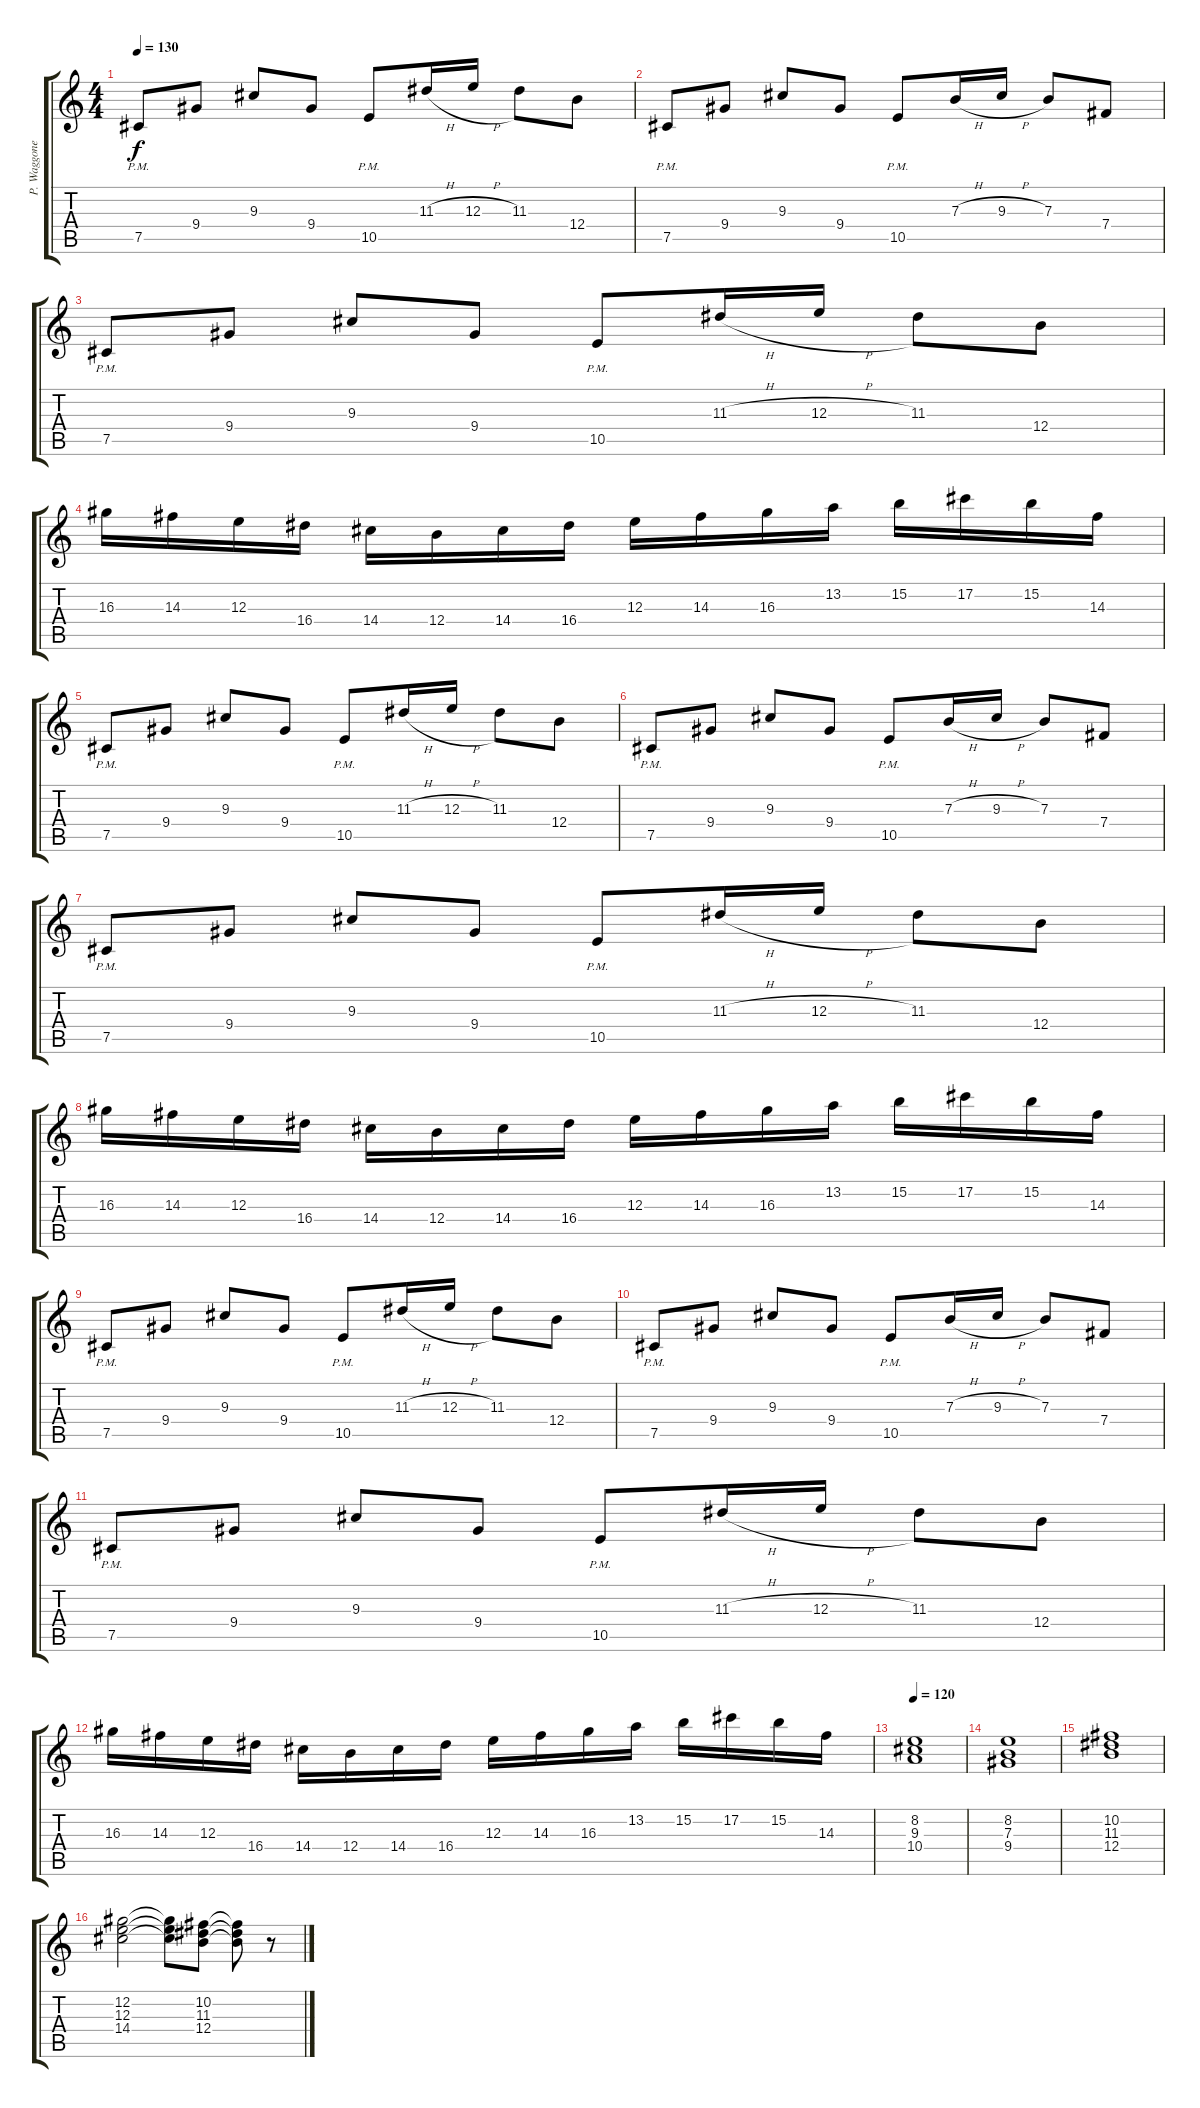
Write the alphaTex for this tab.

\track ("P. Waggoner Lead Gtr." "P. Waggone") {instrument distortionguitar}
\staff {score tabs}
\tuning (Db4 Ab3 E3 B2 Gb2 Db2) {hide}
\ts (4 4)
\tempo 130
\clef g2
\ks c
7.5{pm}.8{dy f} 9.4.8 9.3.8 9.4.8 10.5{pm}.8 11.3{h}.16 12.3{h}.16 11.3.8 12.4.8 |
7.5{pm}.8 9.4.8 9.3.8 9.4.8 10.5{pm}.8 7.3{h}.16 9.3{h}.16 7.3.8 7.4.8 |
7.5{pm}.8 9.4.8 9.3.8 9.4.8 10.5{pm}.8 11.3{h}.16 12.3{h}.16 11.3.8 12.4.8 |
16.3.16 14.3.16 12.3.16 16.4.16 14.4.16 12.4.16 14.4.16 16.4.16 12.3.16 14.3.16 16.3.16 13.2.16 15.2.16 17.2.16 15.2.16 14.3.16 |
7.5{pm}.8 9.4.8 9.3.8 9.4.8 10.5{pm}.8 11.3{h}.16 12.3{h}.16 11.3.8 12.4.8 |
7.5{pm}.8 9.4.8 9.3.8 9.4.8 10.5{pm}.8 7.3{h}.16 9.3{h}.16 7.3.8 7.4.8 |
7.5{pm}.8 9.4.8 9.3.8 9.4.8 10.5{pm}.8 11.3{h}.16 12.3{h}.16 11.3.8 12.4.8 |
16.3.16 14.3.16 12.3.16 16.4.16 14.4.16 12.4.16 14.4.16 16.4.16 12.3.16 14.3.16 16.3.16 13.2.16 15.2.16 17.2.16 15.2.16 14.3.16 |
7.5{pm}.8 9.4.8 9.3.8 9.4.8 10.5{pm}.8 11.3{h}.16 12.3{h}.16 11.3.8 12.4.8 |
7.5{pm}.8 9.4.8 9.3.8 9.4.8 10.5{pm}.8 7.3{h}.16 9.3{h}.16 7.3.8 7.4.8 |
7.5{pm}.8 9.4.8 9.3.8 9.4.8 10.5{pm}.8 11.3{h}.16 12.3{h}.16 11.3.8 12.4.8 |
16.3.16 14.3.16 12.3.16 16.4.16 14.4.16 12.4.16 14.4.16 16.4.16 12.3.16 14.3.16 16.3.16 13.2.16 15.2.16 17.2.16 15.2.16 14.3.16 |
\tempo 120
(8.2 9.3 10.4).1{instrument electricguitarclean} |
(8.2 7.3 9.4).1 |
(10.2 11.3 12.4).1 |
(12.2 12.3 14.4).2 (12.2{t} 12.3{t} 14.4{t}).8 (10.2 11.3 12.4).8 (10.2{t} 11.3{t} 12.4{t}).8 r.8
